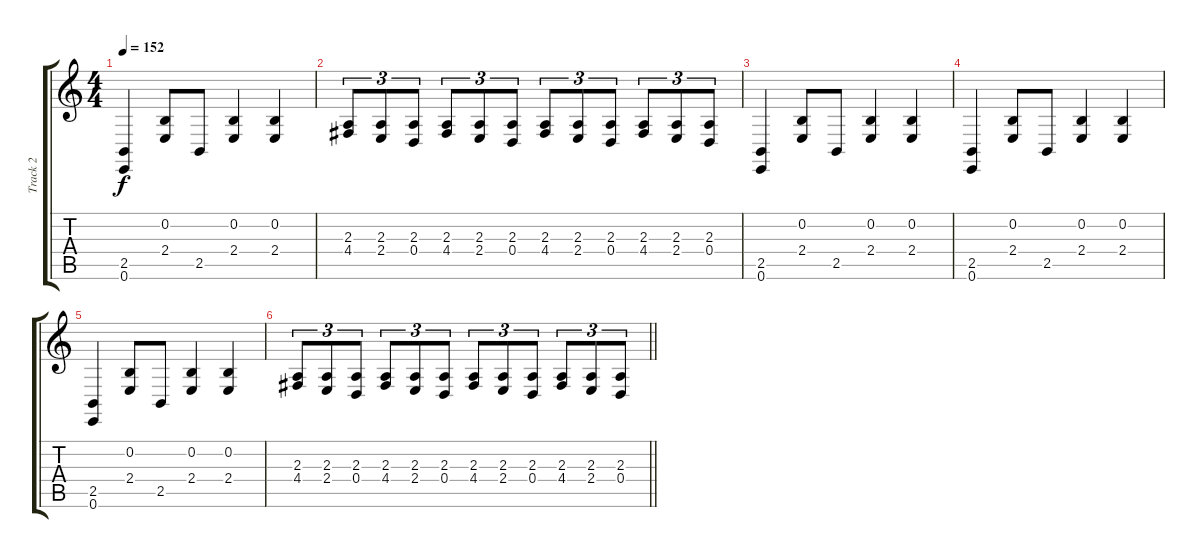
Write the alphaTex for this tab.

\track ("Track 2" "Track 2") {instrument melodictom}
\staff {score tabs}
\tuning (E4 B3 G3 D3 A2 E2) {hide}
\ts (4 4)
\tempo 152
\clef g2
\ks c
(2.5 0.6).4{dy f} (0.2 2.4).8 2.5.8 (0.2 2.4).4 (0.2 2.4).4 |
(2.3 4.4).8{tu (3 2)} (2.3 2.4).8{tu (3 2)} (2.3 0.4).8{tu (3 2)} (2.3 4.4).8{tu (3 2)} (2.3 2.4).8{tu (3 2)} (2.3 0.4).8{tu (3 2)} (2.3 4.4).8{tu (3 2)} (2.3 2.4).8{tu (3 2)} (2.3 0.4).8{tu (3 2)} (2.3 4.4).8{tu (3 2)} (2.3 2.4).8{tu (3 2)} (2.3 0.4).8{tu (3 2)} |
(2.5 0.6).4 (0.2 2.4).8 2.5.8 (0.2 2.4).4 (0.2 2.4).4 |
(2.5 0.6).4 (0.2 2.4).8 2.5.8 (0.2 2.4).4 (0.2 2.4).4 |
(2.5 0.6).4 (0.2 2.4).8 2.5.8 (0.2 2.4).4 (0.2 2.4).4 |
\barLineRight lightlight
(2.3 4.4).8{tu (3 2)} (2.3 2.4).8{tu (3 2)} (2.3 0.4).8{tu (3 2)} (2.3 4.4).8{tu (3 2)} (2.3 2.4).8{tu (3 2)} (2.3 0.4).8{tu (3 2)} (2.3 4.4).8{tu (3 2)} (2.3 2.4).8{tu (3 2)} (2.3 0.4).8{tu (3 2)} (2.3 4.4).8{tu (3 2)} (2.3 2.4).8{tu (3 2)} (2.3 0.4).8{tu (3 2)}
